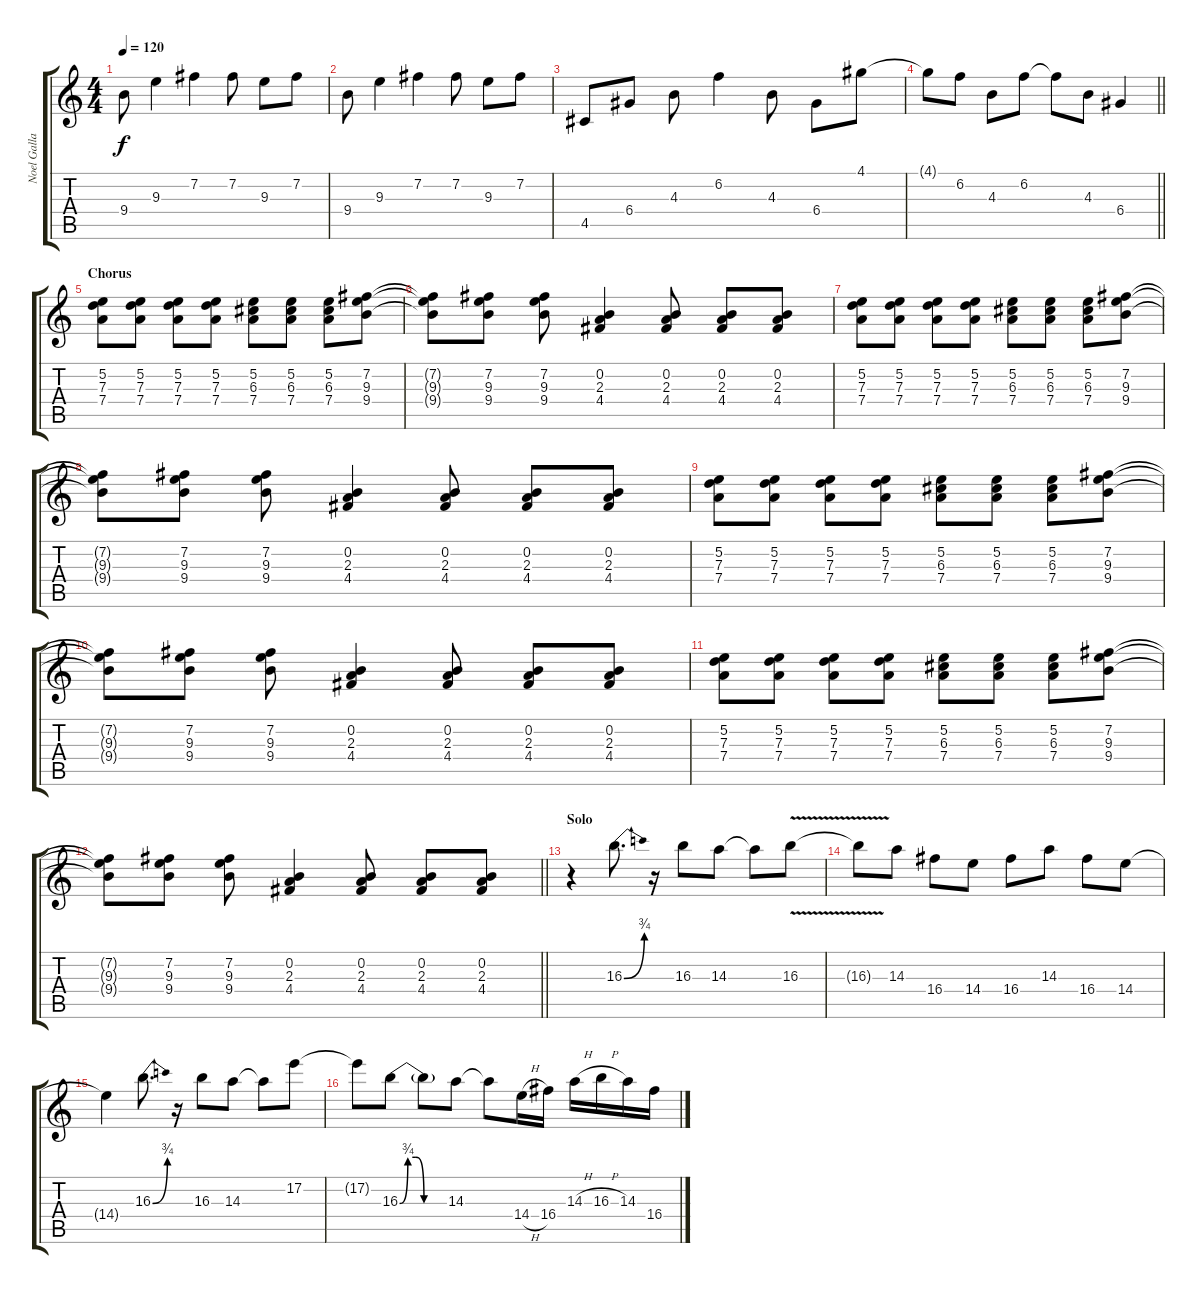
\track ("Noel Gallagher" "Noel Galla") {instrument overdrivenguitar}
\staff {score tabs}
\tuning (E4 B3 G3 D3 A2 E2) {hide}
\ts (4 4)
\tempo 120
\clef g2
\ks c
9.4.8{dy f} 9.3.4 7.2.4 7.2.8 9.3.8 7.2.8 |
9.4.8 9.3.4 7.2.4 7.2.8 9.3.8 7.2.8 |
4.5.8 6.4.8 4.3.8 6.2.4 4.3.8 6.4.8 4.1.8 |
\barLineRight lightlight
4.1{t}.8 6.2.8 4.3.8 6.2.8 6.2{t}.8 4.3.8 6.4.4 |
\section ("" "Chorus")
(5.2 7.3 7.4).8 (5.2 7.3 7.4).8 (5.2 7.3 7.4).8 (5.2 7.3 7.4).8 (5.2 6.3 7.4).8 (5.2 6.3 7.4).8 (5.2 6.3 7.4).8 (7.2 9.3 9.4).8 |
(7.2{t} 9.3{t} 9.4{t}).8 (7.2 9.3 9.4).8 (7.2 9.3 9.4).8 (0.2 2.3 4.4).4 (0.2 2.3 4.4).8 (0.2 2.3 4.4).8 (0.2 2.3 4.4).8 |
(5.2 7.3 7.4).8 (5.2 7.3 7.4).8 (5.2 7.3 7.4).8 (5.2 7.3 7.4).8 (5.2 6.3 7.4).8 (5.2 6.3 7.4).8 (5.2 6.3 7.4).8 (7.2 9.3 9.4).8 |
(7.2{t} 9.3{t} 9.4{t}).8 (7.2 9.3 9.4).8 (7.2 9.3 9.4).8 (0.2 2.3 4.4).4 (0.2 2.3 4.4).8 (0.2 2.3 4.4).8 (0.2 2.3 4.4).8 |
(5.2 7.3 7.4).8 (5.2 7.3 7.4).8 (5.2 7.3 7.4).8 (5.2 7.3 7.4).8 (5.2 6.3 7.4).8 (5.2 6.3 7.4).8 (5.2 6.3 7.4).8 (7.2 9.3 9.4).8 |
(7.2{t} 9.3{t} 9.4{t}).8 (7.2 9.3 9.4).8 (7.2 9.3 9.4).8 (0.2 2.3 4.4).4 (0.2 2.3 4.4).8 (0.2 2.3 4.4).8 (0.2 2.3 4.4).8 |
(5.2 7.3 7.4).8 (5.2 7.3 7.4).8 (5.2 7.3 7.4).8 (5.2 7.3 7.4).8 (5.2 6.3 7.4).8 (5.2 6.3 7.4).8 (5.2 6.3 7.4).8 (7.2 9.3 9.4).8 |
\barLineRight lightlight
(7.2{t} 9.3{t} 9.4{t}).8 (7.2 9.3 9.4).8 (7.2 9.3 9.4).8 (0.2 2.3 4.4).4 (0.2 2.3 4.4).8 (0.2 2.3 4.4).8 (0.2 2.3 4.4).8 |
\section ("" "Solo")
r.4 16.3{be (bend 0 0 60 3)}.8{d} r.16 16.3.8 14.3.8 14.3{t}.8 16.3{v}.8 |
16.3{t}.8 14.3.8 16.4.8 14.4.8 16.4.8 14.3.8 16.4.8 14.4.8 |
14.4{t}.4 16.3{be (bend 0 0 60 3)}.8{d} r.16 16.3.8 14.3.8 14.3{t}.8 17.2.8 |
17.2{t}.8 16.3{be (custom 0 0 10 3 20 3 30 0 60 0)}.8 16.3{t}.8 14.3.8 14.3{t}.8 14.4{h}.16 16.4.16 14.3{h}.16 16.3{h}.16 14.3.16 16.4.16
